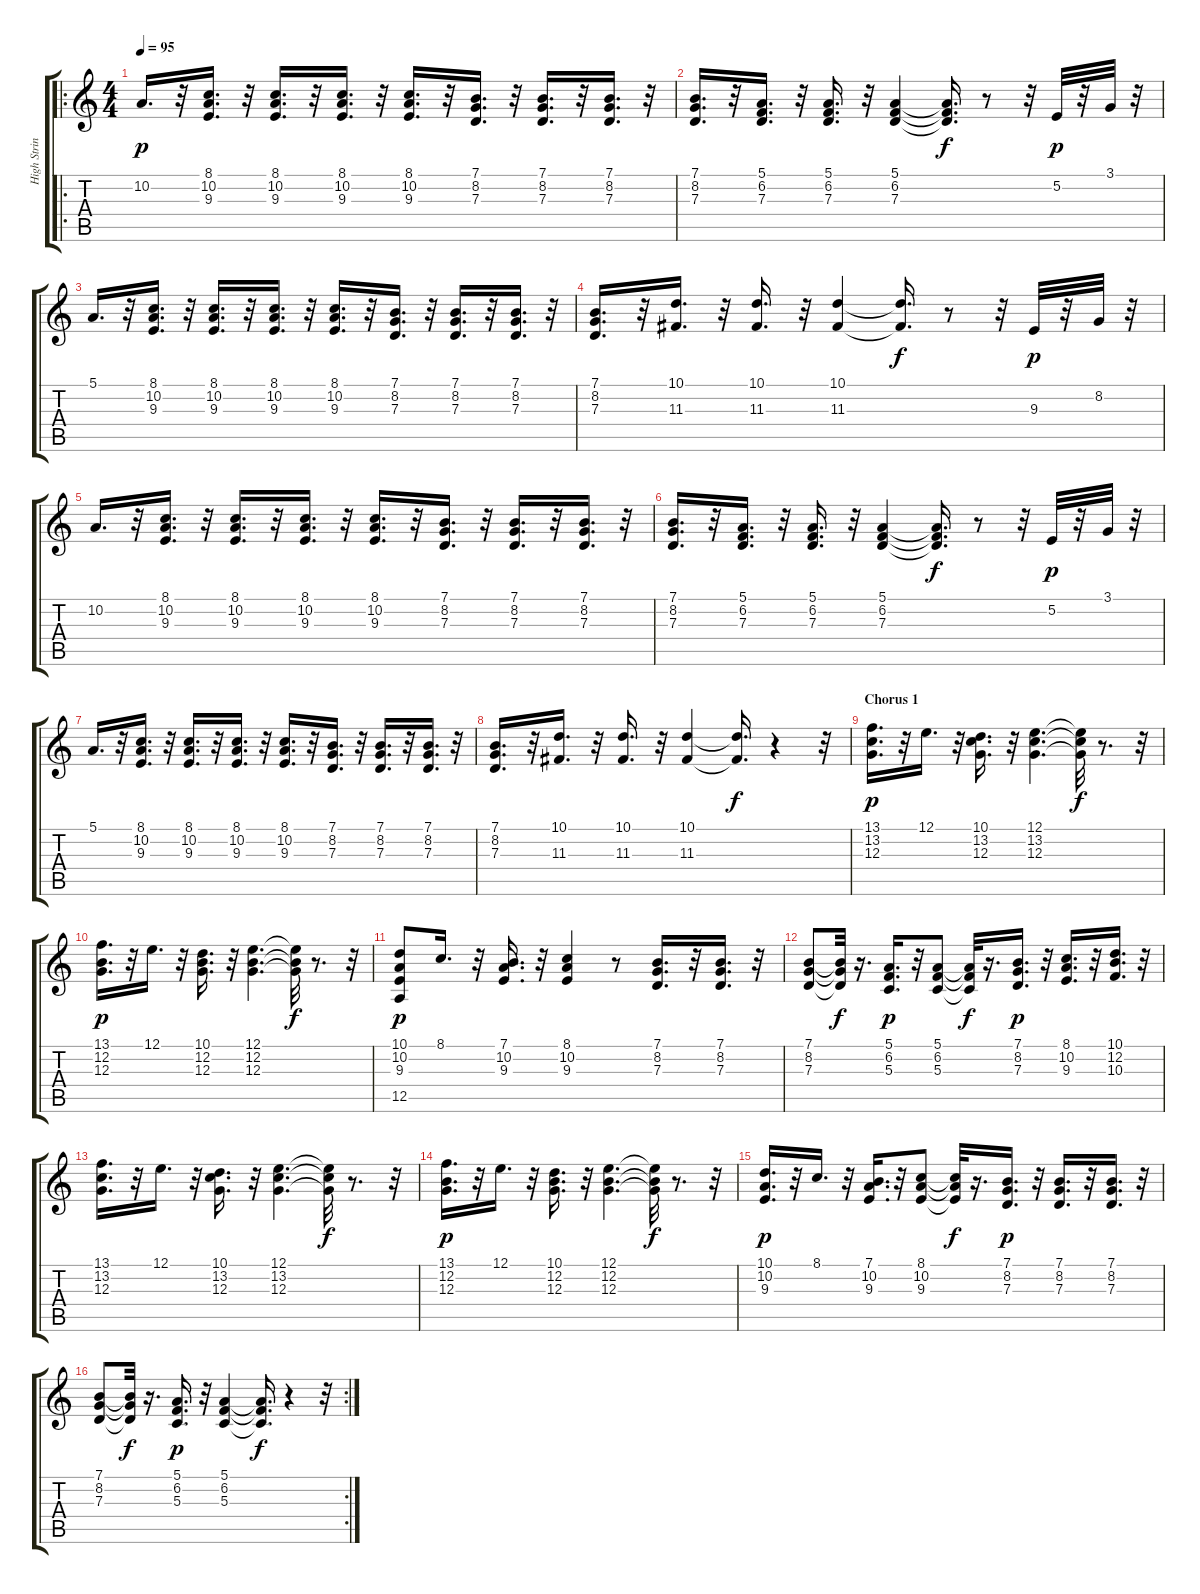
\track ("High Strings" "High Strin") {instrument stringensemble1}
\staff {score tabs}
\tuning (E4 B3 G3 D3 A2 E2) {hide}
\ro
\ts (4 4)
\tempo 95
\clef g2
\ks c
10.2.16{d dy p} r.32 (8.1 10.2 9.3).16{d} r.32 (8.1 10.2 9.3).16{d} r.32 (8.1 10.2 9.3).16{d} r.32 (8.1 10.2 9.3).16{d} r.32 (7.1 8.2 7.3).16{d} r.32 (7.1 8.2 7.3).16{d} r.32 (7.1 8.2 7.3).16{d} r.32 |
(7.1 8.2 7.3).16{d} r.32 (5.1 6.2 7.3).16{d} r.32 (5.1 6.2 7.3).16{d} r.32 (5.1 6.2 7.3).4 (5.1{t} 6.2{t} 7.3{t}).16{d dy f} r.8 r.32 5.2.32{dy p} r.32 3.1.32 r.32 |
5.1.16{d} r.32 (8.1 10.2 9.3).16{d} r.32 (8.1 10.2 9.3).16{d} r.32 (8.1 10.2 9.3).16{d} r.32 (8.1 10.2 9.3).16{d} r.32 (7.1 8.2 7.3).16{d} r.32 (7.1 8.2 7.3).16{d} r.32 (7.1 8.2 7.3).16{d} r.32 |
(7.1 8.2 7.3).16{d} r.32 (10.1 11.3).16{d} r.32 (10.1 11.3).16{d} r.32 (10.1 11.3).4 (10.1{t} 11.3{t}).16{d dy f} r.8 r.32 9.3.32{dy p} r.32 8.2.32 r.32 |
10.2.16{d} r.32 (8.1 10.2 9.3).16{d} r.32 (8.1 10.2 9.3).16{d} r.32 (8.1 10.2 9.3).16{d} r.32 (8.1 10.2 9.3).16{d} r.32 (7.1 8.2 7.3).16{d} r.32 (7.1 8.2 7.3).16{d} r.32 (7.1 8.2 7.3).16{d} r.32 |
(7.1 8.2 7.3).16{d} r.32 (5.1 6.2 7.3).16{d} r.32 (5.1 6.2 7.3).16{d} r.32 (5.1 6.2 7.3).4 (5.1{t} 6.2{t} 7.3{t}).16{d dy f} r.8 r.32 5.2.32{dy p} r.32 3.1.32 r.32 |
5.1.16{d} r.32 (8.1 10.2 9.3).16{d} r.32 (8.1 10.2 9.3).16{d} r.32 (8.1 10.2 9.3).16{d} r.32 (8.1 10.2 9.3).16{d} r.32 (7.1 8.2 7.3).16{d} r.32 (7.1 8.2 7.3).16{d} r.32 (7.1 8.2 7.3).16{d} r.32 |
(7.1 8.2 7.3).16{d} r.32 (10.1 11.3).16{d} r.32 (10.1 11.3).16{d} r.32 (10.1 11.3).4 (10.1{t} 11.3{t}).16{d dy f} r.4 r.32 |
\section ("" "Chorus 1")
(13.1 13.2 12.3).16{d dy p} r.32 12.1.16{d} r.32 (10.1 13.2 12.3).16{d} r.32 (12.1 13.2 12.3).4{d} (12.1{t} 13.2{t} 12.3{t}).32{dy f} r.8{d} r.32 |
(13.1 12.2 12.3).16{d dy p} r.32 12.1.16{d} r.32 (10.1 12.2 12.3).16{d} r.32 (12.1 12.2 12.3).4{d} (12.1{t} 12.2{t} 12.3{t}).32{dy f} r.8{d} r.32 |
(10.1 10.2 9.3 12.5).8{dy p} 8.1.16{d} r.32 (7.1 10.2 9.3).16{d} r.32 (8.1 10.2 9.3).4 r.8 (7.1 8.2 7.3).16{d} r.32 (7.1 8.2 7.3).16{d} r.32 |
(7.1 8.2 7.3).8 (7.1{t} 8.2{t} 7.3{t}).32{dy f} r.16{d} (5.1 6.2 5.3).16{d dy p} r.32 (5.1 6.2 5.3).8 (5.1{t} 6.2{t} 5.3{t}).32{dy f} r.16{d} (7.1 8.2 7.3).16{d dy p} r.32 (8.1 10.2 9.3).16{d} r.32 (10.1 12.2 10.3).16{d} r.32 |
(13.1 13.2 12.3).16{d} r.32 12.1.16{d} r.32 (10.1 13.2 12.3).16{d} r.32 (12.1 13.2 12.3).4{d} (12.1{t} 13.2{t} 12.3{t}).32{dy f} r.8{d} r.32 |
(13.1 12.2 12.3).16{d dy p} r.32 12.1.16{d} r.32 (10.1 12.2 12.3).16{d} r.32 (12.1 12.2 12.3).4{d} (12.1{t} 12.2{t} 12.3{t}).32{dy f} r.8{d} r.32 |
(10.1 10.2 9.3).16{d dy p} r.32 8.1.16{d} r.32 (7.1 10.2 9.3).16{d} r.32 (8.1 10.2 9.3).8 (8.1{t} 10.2{t} 9.3{t}).32{dy f} r.16{d} (7.1 8.2 7.3).16{d dy p} r.32 (7.1 8.2 7.3).16{d} r.32 (7.1 8.2 7.3).16{d} r.32 |
\rc 2
(7.1 8.2 7.3).8 (7.1{t} 8.2{t} 7.3{t}).32{dy f} r.16{d} (5.1 6.2 5.3).16{d dy p} r.32 (5.1 6.2 5.3).4 (5.1{t} 6.2{t} 5.3{t}).16{d dy f} r.4 r.32
